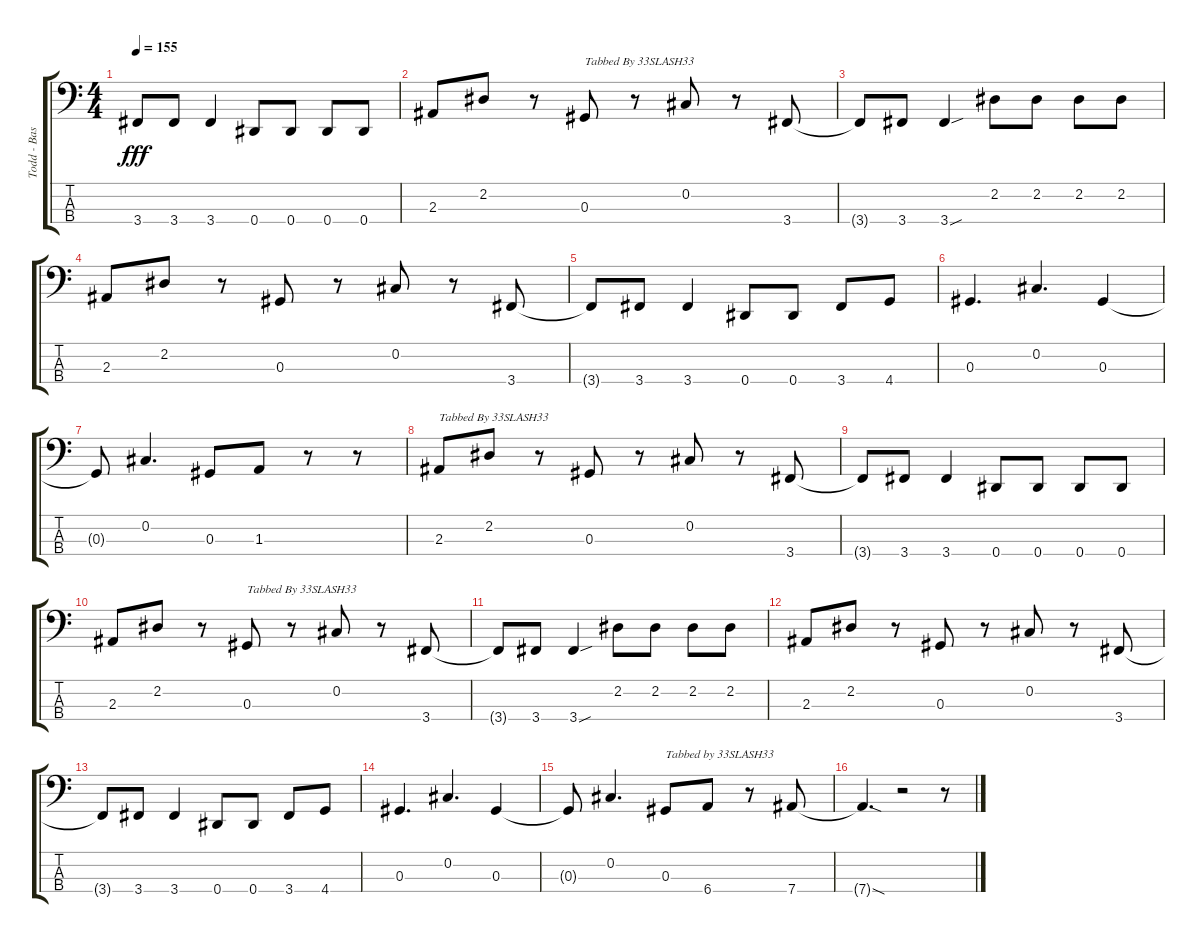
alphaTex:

\track ("Todd - Bass" "Todd - Bas") {instrument electricbasspick}
\staff {score tabs}
\tuning (Gb2 Db2 Ab1 Eb1) {hide}
\ts (4 4)
\tempo 155
\clef f4
\ks c
3.4{t}.8{dy fff} 3.4.8 3.4.4 0.4.8 0.4.8 0.4.8 0.4.8 |
2.3.8 2.2.8 r.8 0.3.8{txt "Tabbed By 33SLASH33"} r.8 0.2.8 r.8 3.4.8 |
3.4{t}.8 3.4.8 3.4{sou}.4 2.2.8 2.2.8 2.2.8 2.2.8 |
2.3.8 2.2.8 r.8 0.3.8 r.8 0.2.8 r.8 3.4.8 |
3.4{t}.8 3.4.8 3.4.4 0.4.8 0.4.8 3.4.8 4.4.8 |
0.3.4{d} 0.2.4{d} 0.3.4 |
0.3{t}.8 0.2.4{d} 0.3.8 1.3.8 r.8 r.8 |
2.3.8{txt "Tabbed By 33SLASH33"} 2.2.8 r.8 0.3.8 r.8 0.2.8 r.8 3.4.8 |
3.4{t}.8 3.4.8 3.4.4 0.4.8 0.4.8 0.4.8 0.4.8 |
2.3.8 2.2.8 r.8 0.3.8{txt "Tabbed By 33SLASH33"} r.8 0.2.8 r.8 3.4.8 |
3.4{t}.8 3.4.8 3.4{sou}.4 2.2.8 2.2.8 2.2.8 2.2.8 |
2.3.8 2.2.8 r.8 0.3.8 r.8 0.2.8 r.8 3.4.8 |
3.4{t}.8 3.4.8 3.4.4 0.4.8 0.4.8 3.4.8 4.4.8 |
0.3.4{d} 0.2.4{d} 0.3.4 |
0.3{t}.8 0.2.4{d} 0.3.8{txt "Tabbed by 33SLASH33"} 6.4.8 r.8 7.4.8 |
7.4{sod t}.4{d} r.2 r.8
